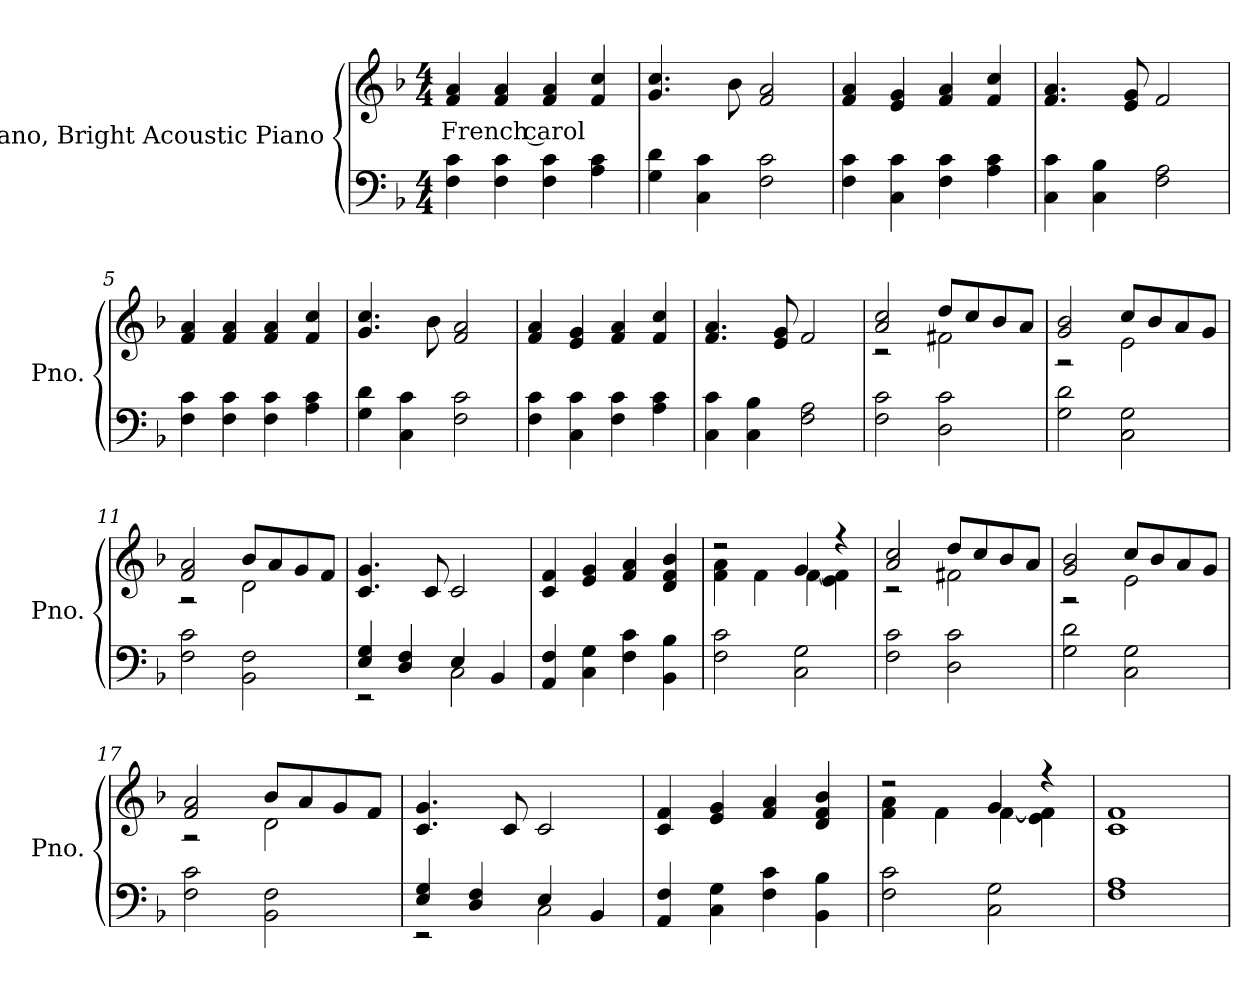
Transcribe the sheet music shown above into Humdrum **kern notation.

**kern	**kern	**text
*part2	*part1	*part1
*staff2	*staff1	*staff1
*I"Piano, Bright Acoustic Piano	*I"Piano, Bright Acoustic Piano	*
*I'Pno.	*I'Pno.	*
*clefF4	*clefG2	*
*k[b-]	*k[b-]	*
*M4/4	*M4/4	*
*MM95	*MM95	*
=1	=1	=1
!	!	!LO:LY:b
4F\ 4c\	4f/ 4a/	French carol
4F\ 4c\	4f/ 4a/	.
4F\ 4c\	4f/ 4a/	.
4A\ 4c\	4f/ 4cc/	.
=2	=2	=2
4G\ 4d\	4.g/ 4.cc/	.
4C\ 4c\	.	.
.	8b-\	.
2F\ 2c\	2f/ 2a/	.
=3	=3	=3
4F\ 4c\	4f/ 4a/	.
4C\ 4c\	4e/ 4g/	.
4F\ 4c\	4f/ 4a/	.
4A\ 4c\	4f/ 4cc/	.
=4	=4	=4
4C\ 4c\	4.f/ 4.a/	.
4C\ 4B-\	.	.
.	8e/ 8g/	.
2F\ 2A\	2f/	.
!!LO:LB:g=z
=5	=5	=5
4F\ 4c\	4f/ 4a/	.
4F\ 4c\	4f/ 4a/	.
4F\ 4c\	4f/ 4a/	.
4A\ 4c\	4f/ 4cc/	.
=6	=6	=6
4G\ 4d\	4.g/ 4.cc/	.
4C\ 4c\	.	.
.	8b-\	.
2F\ 2c\	2f/ 2a/	.
=7	=7	=7
4F\ 4c\	4f/ 4a/	.
4C\ 4c\	4e/ 4g/	.
4F\ 4c\	4f/ 4a/	.
4A\ 4c\	4f/ 4cc/	.
=8	=8	=8
4C\ 4c\	4.f/ 4.a/	.
4C\ 4B-\	.	.
.	8e/ 8g/	.
2F\ 2A\	2f/	.
=9	=9	=9
*	*^	*
2F\ 2c\	2a/ 2cc/	2r	.
2D\ 2c\	8dd/L	2f#X\	.
.	8cc/	.	.
.	8b-/	.	.
.	8a/J	.	.
=10	=10	=10	=10
2G\ 2d\	2g/ 2b-/	2r	.
2C\ 2G\	8cc/L	2e\	.
.	8b-/	.	.
.	8a/	.	.
.	8g/J	.	.
=11	=11	=11	=11
2F\ 2c\	2f/ 2a/	2r	.
2BB-\ 2F\	8b-/L	2d\	.
.	8a/	.	.
.	8g/	.	.
.	8f/J	.	.
*	*v	*v	*
!!LO:LB:g=z
=12	=12	=12
*^	*	*
4E/ 4G/	2r	4.c/ 4.g/	.
4D/ 4F/	.	.	.
.	.	8c/	.
4E/	2C\	2c/	.
4BB-/	.	.	.
*v	*v	*	*
=13	=13	=13
4AA/ 4F/	4c/ 4f/	.
4C\ 4G\	4e/ 4g/	.
4F\ 4c\	4f/ 4a/	.
4BB-\ 4B-\	4d/ 4f/ 4b-/	.
=14	=14	=14
*	*^	*
2F\ 2c\	2r	4f\ 4a\	.
.	.	4f\	.
2C\ 2G\	4g/	[4f\	.
.	4r	4e\ 4f\]	.
=15	=15	=15	=15
2F\ 2c\	2a/ 2cc/	2r	.
2D\ 2c\	8dd/L	2f#X\	.
.	8cc/	.	.
.	8b-/	.	.
.	8a/J	.	.
=16	=16	=16	=16
2G\ 2d\	2g/ 2b-/	2r	.
2C\ 2G\	8cc/L	2e\	.
.	8b-/	.	.
.	8a/	.	.
.	8g/J	.	.
=17	=17	=17	=17
2F\ 2c\	2f/ 2a/	2r	.
2BB-\ 2F\	8b-/L	2d\	.
.	8a/	.	.
.	8g/	.	.
.	8f/J	.	.
*	*v	*v	*
=18	=18	=18
*^	*	*
4E/ 4G/	2r	4.c/ 4.g/	.
4D/ 4F/	.	.	.
.	.	8c/	.
4E/	2C\	2c/	.
4BB-/	.	.	.
*v	*v	*	*
!!LO:LB:g=z
=19	=19	=19
4AA/ 4F/	4c/ 4f/	.
4C\ 4G\	4e/ 4g/	.
4F\ 4c\	4f/ 4a/	.
4BB-\ 4B-\	4d/ 4f/ 4b-/	.
=20	=20	=20
*	*^	*
2F\ 2c\	2r	4f\ 4a\	.
.	.	4f\	.
2C\ 2G\	4g/	[4f\	.
.	4r	4e\ 4f\]	.
*	*v	*v	*
=21	=21	=21
1F 1A	1c 1f	.
=	=	=
*-	*-	*-
